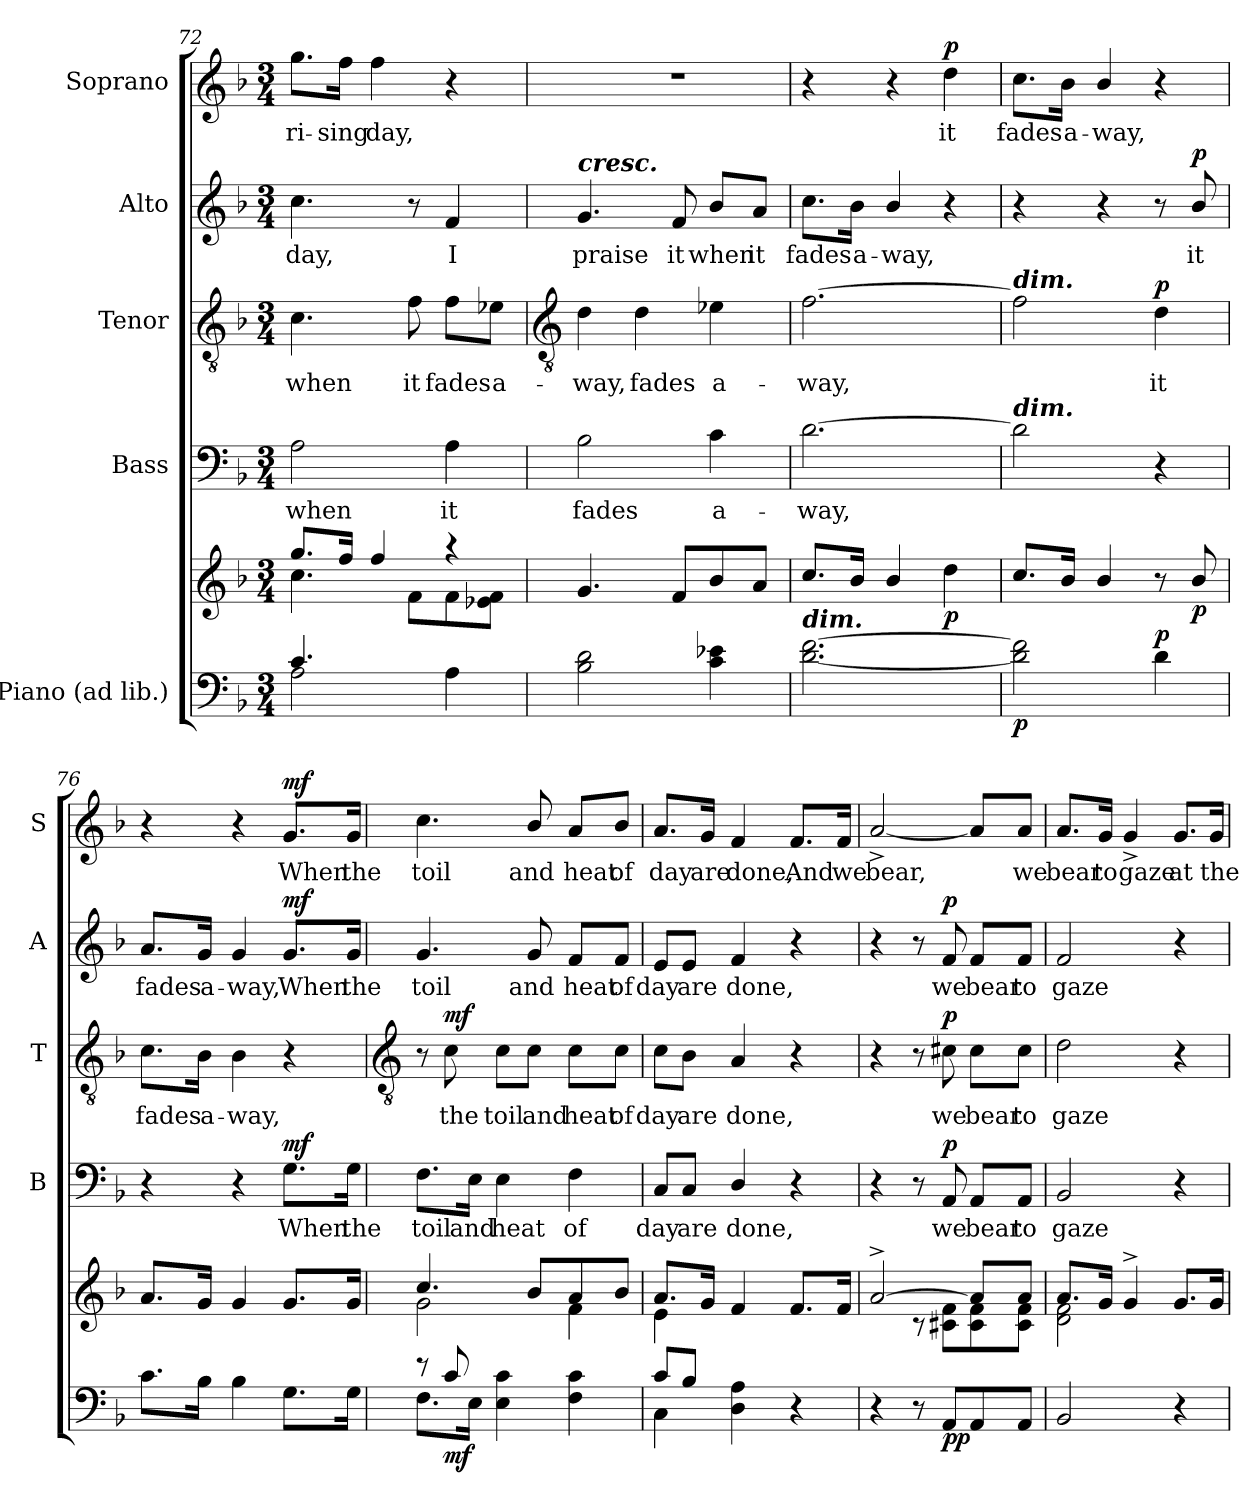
**kern	**kern	**dynam	**kern	**text	**dynam	**kern	**text	**dynam	**kern	**text	**dynam	**kern	**text	**dynam
*part5	*part5	*part5	*part4	*part4	*part4	*part3	*part3	*part3	*part2	*part2	*part2	*part1	*part1	*part1
*staff6	*staff5	*staff5/6	*staff4	*staff4	*staff4	*staff3	*staff3	*staff3	*staff2	*staff2	*staff2	*staff1	*staff1	*staff1
*I"Piano (ad lib.)	*	*	*I"Bass	*	*	*I"Tenor	*	*	*I"Alto	*	*	*I"Soprano	*	*
*	*	*	*I'B	*	*	*I'T	*	*	*I'A	*	*	*I'S	*	*
*clefF4	*clefG2	*	*clefF4	*	*	*clefGv2	*	*	*clefG2	*	*	*clefG2	*	*
*k[b-]	*k[b-]	*	*k[b-]	*	*	*k[b-]	*	*	*k[b-]	*	*	*k[b-]	*	*
*F:	*F:	*	*F:	*	*	*F:	*	*	*F:	*	*	*F:	*	*
*M3/4	*M3/4	*	*M3/4	*	*	*M3/4	*	*	*M3/4	*	*	*M3/4	*	*
=72	=72	=72	=72	=72	=72	=72	=72	=72	=72	=72	=72	=72	=72	=72
*^	*^	*	*	*	*	*	*	*	*	*	*	*	*	*
!	!	!	!	!	!	!LO:LY:b	!	!	!LO:LY:b	!	!	!LO:LY:b	!	!	!LO:LY:b	!
4.c/	2A\	8.gg/L	4.cc\	.	2A	when	.	4.c	when	.	4.cc	day,	.	8.gg\L	ri-	.
!	!	!	!	!	!	!	!	!	!	!	!	!	!	!	!LO:LY:b	!
.	.	16ff/J	.	.	.	.	.	.	.	.	.	.	.	16ff\Jk	-sing	.
!	!	!	!	!	!	!	!	!	!	!	!	!	!	!	!LO:LY:b	!
.	.	4ff/	.	.	.	.	.	.	.	.	.	.	.	4ff	day,	.
!	!	!	!	!	!	!	!	!	!LO:LY:b	!	!	!	!	!	!	!
4.ryy	.	.	8f\L	.	.	.	.	8f	it	.	8r	.	.	.	.	.
!	!	!	!	!	!	!LO:LY:b	!	!	!LO:LY:b	!	!	!LO:LY:b	!	!	!	!
.	4A\	4r	8f\	.	4A	it	.	8f\L	fades	.	4f	I	.	4r	.	.
!	!	!	!	!	!	!	!	!	!LO:LY:b	!	!	!	!	!	!	!
.	.	.	8e-X\ 8f\J	.	.	.	.	8e-X\J	a-	.	.	.	.	.	.	.
*v	*v	*	*	*	*	*	*	*	*	*	*	*	*	*	*	*
*	*v	*v	*	*	*	*	*	*	*	*	*	*	*	*	*
!!LO:LB:g=z
=73	=73	=73	=73	=73	=73	=73	=73	=73	=73	=73	=73	=73	=73	=73
*	*	*	*	*	*	*clefGv2	*	*	*	*	*	*	*	*
*	*^	*	*	*	*	*	*	*	*	*	*	*	*	*
!	!	!	!	!	!	!	!	!	!	!LO:TX:a:Bi:t=cresc.	!	!	!	!	!
!	!LO:TX:a:Bi:t=cresc.	!	!	!	!	!	!	!	!	!	!	!	!	!	!
!	!	!	!	!	!LO:LY:b	!	!	!LO:LY:b	!	!	!LO:LY:b	!	!LO:N:vis=1	!	!
*	*v	*v	*	*	*	*	*	*	*	*	*	*	*	*	*
2B- 2d	4.g	.	2B-	fades	.	4d	-way,	.	4.g	praise	.	2.r	.	.
!	!	!	!	!	!	!	!LO:LY:b	!	!	!	!	!	!	!
.	.	.	.	.	.	4d	fades	.	.	.	.	.	.	.
!	!	!	!	!	!	!	!	!	!	!LO:LY:b	!	!	!	!
.	8fL	.	.	.	.	.	.	.	8f	it	.	.	.	.
!	!	!	!	!LO:LY:b	!	!	!LO:LY:b	!	!	!LO:LY:b	!	!	!	!
4c 4e-X	8b-/	.	4c	a-	.	4e-X	a-	.	8b-/L	when	.	.	.	.
!	!	!	!	!	!	!	!	!	!	!LO:LY:b	!	!	!	!
.	8aJ	.	.	.	.	.	.	.	8a/J	it	.	.	.	.
=74	=74	=74	=74	=74	=74	=74	=74	=74	=74	=74	=74	=74	=74	=74
!LO:TX:a:Bi:t=dim.	!	!	!	!	!	!	!	!	!	!	!	!	!	!
!	!	!	!	!LO:LY:b	!	!	!LO:LY:b	!	!	!LO:LY:b	!	!	!	!
[2.d [2.f	8.ccL	.	[2.d	-way,	.	[2.f	-way,	.	8.cc\L	fades	.	4r	.	.
!	!	!	!	!	!	!	!	!	!	!LO:LY:b	!	!	!	!
.	16b-/J	.	.	.	.	.	.	.	16b-\Jk	a-	.	.	.	.
!	!	!	!	!	!	!	!	!	!	!LO:LY:b	!	!	!	!
.	4b-/	.	.	.	.	.	.	.	4b-/	-way,	.	4r	.	.
!	!	!LO:DY:b	!	!	!	!	!	!	!	!	!	!	!LO:LY:b	!LO:DY:b
.	4dd	p	.	.	.	.	.	.	4r	.	.	4dd	it	p
=75	=75	=75	=75	=75	=75	=75	=75	=75	=75	=75	=75	=75	=75	=75
!	!	!	!	!	!	!LO:TX:a:Bi:t=dim.	!	!	!	!	!	!	!	!
!	!	!	!LO:TX:a:Bi:t=dim.	!	!	!	!	!	!	!	!	!	!	!
!	!	!LO:DY:b=2	!	!	!	!	!	!	!	!	!	!	!LO:LY:b	!
2d] 2f]	8.ccL	p	2d]	.	.	2f]	.	.	4r	.	.	8.cc\L	fades	.
!	!	!	!	!	!	!	!	!	!	!	!	!	!LO:LY:b	!
.	16b-/J	.	.	.	.	.	.	.	.	.	.	16b-\Jk	a-	.
!	!	!	!	!	!	!	!	!	!	!	!	!	!LO:LY:b	!
.	4b-/	.	.	.	.	.	.	.	4r	.	.	4b-/	-way,	.
!	!	!LO:DY:a=2	!	!	!	!	!LO:LY:b	!LO:DY:b	!	!	!	!	!	!
4d	8r	p	4r	.	.	4d	it	p	8r	.	.	4r	.	.
!	!	!LO:DY:b	!	!	!	!	!	!	!	!LO:LY:b	!LO:DY:b	!	!	!
.	8b-/	p	.	.	.	.	.	.	8b-/	it	p	.	.	.
=76	=76	=76	=76	=76	=76	=76	=76	=76	=76	=76	=76	=76	=76	=76
!	!	!	!	!	!	!	!LO:LY:b	!	!	!LO:LY:b	!	!	!	!
8.cL	8.aL	.	4r	.	.	8.c\L	fades	.	8.a/L	fades	.	4r	.	.
!	!	!	!	!	!	!	!LO:LY:b	!	!	!LO:LY:b	!	!	!	!
16B-J	16gJ	.	.	.	.	16B-\Jk	a-	.	16g/Jk	a-	.	.	.	.
!	!	!	!	!	!	!	!LO:LY:b	!	!	!LO:LY:b	!	!	!	!
4B-	4g	.	4r	.	.	4B-	-way,	.	4g	-way,	.	4r	.	.
!	!	!LO:DY:a=2	!	!LO:LY:b	!	!	!	!	!	!LO:LY:b	!	!	!LO:LY:b	!
!	!	!LO:DY:n=1:b	!	!	!LO:DY:b	!	!	!	!	!	!LO:DY:b	!	!	!LO:DY:b
8.GL	8.gL	mf mf	8.G\L	When	mf	4r	.	.	8.g/L	When	mf	8.g/L	When	mf
!	!	!	!	!LO:LY:b	!	!	!	!	!	!LO:LY:b	!	!	!LO:LY:b	!
16GJ	16gJ	.	16G\Jk	the	.	.	.	.	16g/Jk	the	.	16g/Jk	the	.
!!LO:LB:g=z
=77	=77	=77	=77	=77	=77	=77	=77	=77	=77	=77	=77	=77	=77	=77
*	*	*	*	*	*	*clefGv2	*	*	*	*	*	*	*	*
*^	*^	*	*	*	*	*	*	*	*	*	*	*	*	*
!	!	!	!	!	!	!LO:LY:b	!	!	!	!	!	!LO:LY:b	!	!	!LO:LY:b	!
8r	8.FL	4.cc/	2g\	.	8.F\L	toil	.	8r	.	.	4.g	toil	.	4.cc	toil	.
!	!	!	!	!LO:DY:b=2	!	!	!	!	!LO:LY:b	!LO:DY:b	!	!	!	!	!	!
8c/	.	.	.	mf	.	.	.	8c	the	mf	.	.	.	.	.	.
!	!	!	!	!	!	!LO:LY:b	!	!	!	!	!	!	!	!	!	!
.	16EJ	.	.	.	16E\Jk	and	.	.	.	.	.	.	.	.	.	.
!	!	!	!	!	!	!LO:LY:b	!	!	!LO:LY:b	!	!	!	!	!	!	!
2ryy	4E 4c	.	.	.	4E	heat	.	8c\L	toil	.	.	.	.	.	.	.
!	!	!	!	!	!	!	!	!	!LO:LY:b	!	!	!LO:LY:b	!	!	!LO:LY:b	!
.	.	8b-/L	.	.	.	.	.	8c\J	and	.	8g	and	.	8b-/	and	.
!	!	!	!	!	!	!LO:LY:b	!	!	!LO:LY:b	!	!	!LO:LY:b	!	!	!LO:LY:b	!
.	4F 4c	8a/	4f\	.	4F	of	.	8c\L	heat	.	8f/L	heat	.	8a/L	heat	.
!	!	!	!	!	!	!	!	!	!LO:LY:b	!	!	!LO:LY:b	!	!	!LO:LY:b	!
.	.	8b-/J	.	.	.	.	.	8c\J	of	.	8f/J	of	.	8b-/J	of	.
=78	=78	=78	=78	=78	=78	=78	=78	=78	=78	=78	=78	=78	=78	=78	=78	=78
!	!	!	!	!	!	!LO:LY:b	!	!	!LO:LY:b	!	!	!LO:LY:b	!	!	!LO:LY:b	!
8c/L	4C\	8.a/L	4e\	.	8C/L	day	.	8c\L	day	.	8e/L	day	.	8.a/L	day	.
!	!	!	!	!	!	!LO:LY:b	!	!	!LO:LY:b	!	!	!LO:LY:b	!	!	!	!
8B-/J	.	.	.	.	8C/J	are	.	8B-\J	are	.	8e/J	are	.	.	.	.
!	!	!	!	!	!	!	!	!	!	!	!	!	!	!	!LO:LY:b	!
.	.	16g/J	.	.	.	.	.	.	.	.	.	.	.	16g/Jk	are	.
!	!	!	!	!	!	!LO:LY:b	!	!	!LO:LY:b	!	!	!LO:LY:b	!	!	!LO:LY:b	!
4ryy	4D\ 4A\	4f/	4ryy	.	4D/	done,	.	4A	done,	.	4f	done,	.	4f	done,	.
!	!	!	!	!	!	!	!	!	!	!	!	!	!	!	!LO:LY:b	!
4ryy	4r	8.f/L	4ryy	.	4r	.	.	4r	.	.	4r	.	.	8.f/L	And	.
!	!	!	!	!	!	!	!	!	!	!	!	!	!	!	!LO:LY:b	!
.	.	16f/J	.	.	.	.	.	.	.	.	.	.	.	16f/Jk	we	.
*v	*v	*	*	*	*	*	*	*	*	*	*	*	*	*	*	*
=79	=79	=79	=79	=79	=79	=79	=79	=79	=79	=79	=79	=79	=79	=79	=79
!	!	!	!	!	!	!	!	!	!	!	!	!	!	!LO:LY:b	!
4r	[2a^/	4ryy	.	4r	.	.	4r	.	.	4r	.	.	[2a^	bear,	.
8r	.	8r	.	8r	.	.	8r	.	.	8r	.	.	.	.	.
!	!	!	!LO:DY:b=2	!	!LO:LY:b	!	!	!LO:LY:b	!	!	!LO:LY:b	!	!	!	!
!	!	!	!LO:DY:n=1:b	!	!	!LO:DY:b	!	!	!LO:DY:b	!	!	!LO:DY:b	!	!	!
8AAL	.	8c#X\ 8f\L	p p	8AA	we	p	8c#X	we	p	8f	we	p	.	.	.
!	!	!	!	!	!LO:LY:b	!	!	!LO:LY:b	!	!	!LO:LY:b	!	!	!	!
8AA	8a/L]	8c#\ 8f\	.	8AA/L	bear	.	8c#\L	bear	.	8f/L	bear	.	8a/L]	.	.
!	!	!	!	!	!LO:LY:b	!	!	!LO:LY:b	!	!	!LO:LY:b	!	!	!LO:LY:b	!
8AAJ	8a/J	8c#\ 8f\J	.	8AA/J	to	.	8c#\J	to	.	8f/J	to	.	8a/J	we	.
=80	=80	=80	=80	=80	=80	=80	=80	=80	=80	=80	=80	=80	=80	=80	=80
!	!	!	!	!	!LO:LY:b	!	!	!LO:LY:b	!	!	!LO:LY:b	!	!	!LO:LY:b	!
2BB-	8.a/L	2d\ 2f\	.	2BB-	gaze	.	2d	gaze	.	2f	gaze	.	8.a/L	bear	.
!	!	!	!	!	!	!	!	!	!	!	!	!	!	!LO:LY:b	!
.	16g/J	.	.	.	.	.	.	.	.	.	.	.	16g/Jk	to	.
!	!	!	!	!	!	!	!	!	!	!	!	!	!	!LO:LY:b	!
.	4g^/	.	.	.	.	.	.	.	.	.	.	.	4g^	gaze	.
!	!	!	!	!	!	!	!	!	!	!	!	!	!	!LO:LY:b	!
4r	8.g/L	4ryy	.	4r	.	.	4r	.	.	4r	.	.	8.g/L	at	.
!	!	!	!	!	!	!	!	!	!	!	!	!	!	!LO:LY:b	!
.	16g/J	.	.	.	.	.	.	.	.	.	.	.	16g/Jk	the	.
*	*v	*v	*	*	*	*	*	*	*	*	*	*	*	*	*
=	=	=	=	=	=	=	=	=	=	=	=	=	=	=
*-	*-	*-	*-	*-	*-	*-	*-	*-	*-	*-	*-	*-	*-	*-
